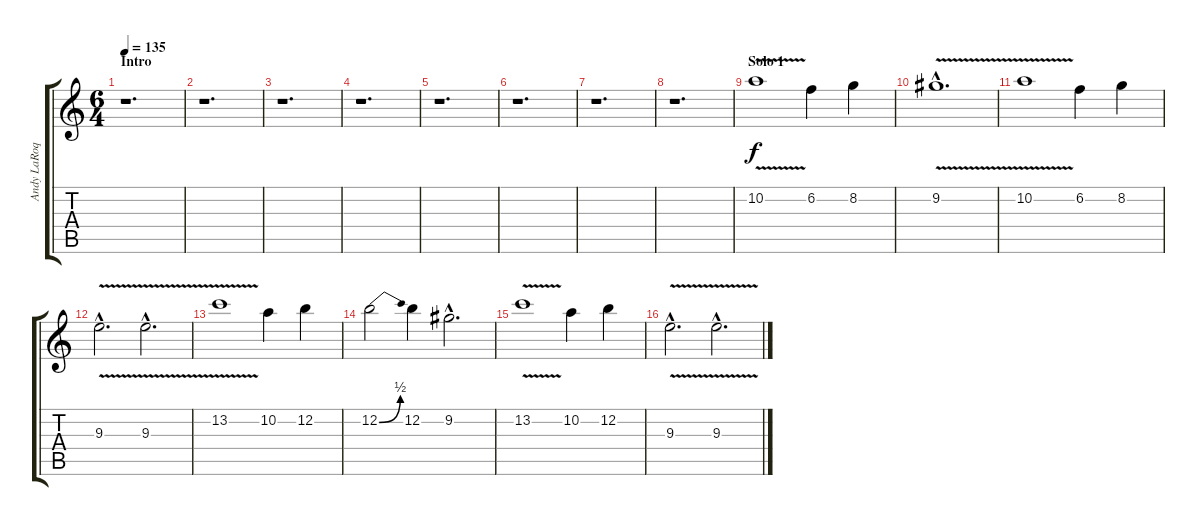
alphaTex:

\track ("Andy LaRoque" "Andy LaRoq") {instrument overdrivenguitar}
\staff {score tabs}
\tuning (E4 B3 G3 D3 A2 E2) {hide}
\ts (6 4)
\section ("" "Intro")
\tempo 135
\clef g2
\ks c
r.1{d dy f instrument overdrivenguitar} |
r.1{d} |
r.1{d} |
r.1{d} |
r.1{d} |
r.1{d} |
r.1{d} |
r.1{d} |
\section ("" "Solo 1")
10.2{v}.1{instrument electricguitarjazz} 6.2.4 8.2.4 |
9.2{v hac}.1{d} |
10.2{v}.1 6.2.4 8.2.4 |
9.3{v hac}.2{d} 9.3{v hac}.2{d} |
\section ("" "")
13.2{v}.1 10.2.4 12.2.4 |
12.2{be (bend 0 0 60 2)}.2 12.2.4 9.2{hac}.2{d} |
13.2{v}.1 10.2.4 12.2.4 |
9.3{v hac}.2{d} 9.3{v hac}.2{d}
